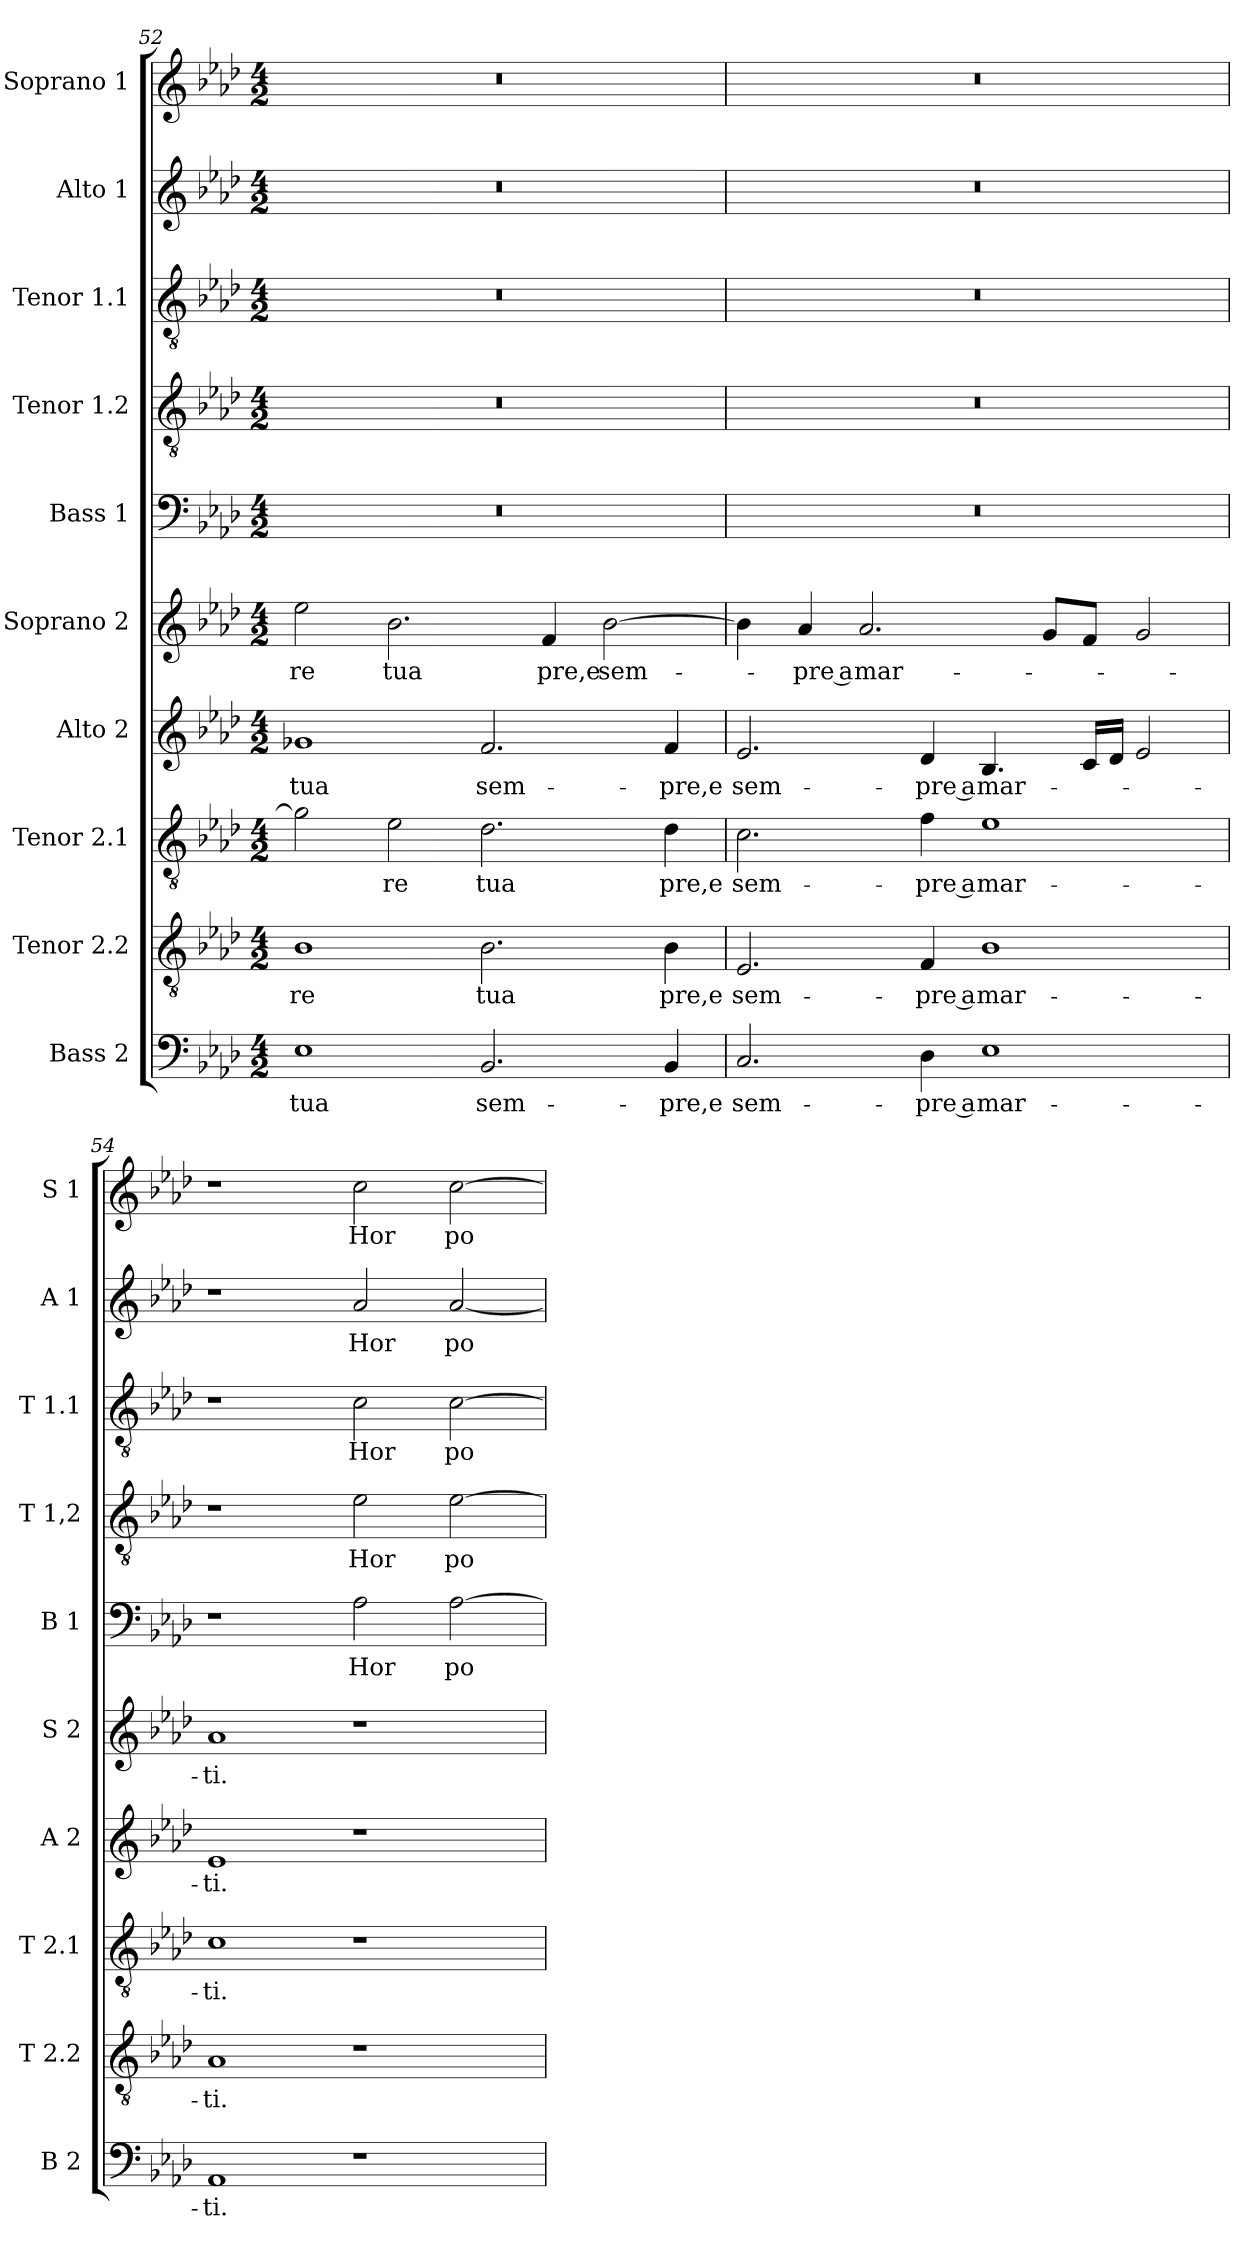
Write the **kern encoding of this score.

**kern	**text	**kern	**text	**kern	**text	**kern	**text	**kern	**text	**kern	**text	**kern	**text	**kern	**text	**kern	**text	**kern	**text
*part10	*part10	*part9	*part9	*part8	*part8	*part7	*part7	*part6	*part6	*part5	*part5	*part4	*part4	*part3	*part3	*part2	*part2	*part1	*part1
*staff10	*staff10	*staff9	*staff9	*staff8	*staff8	*staff7	*staff7	*staff6	*staff6	*staff5	*staff5	*staff4	*staff4	*staff3	*staff3	*staff2	*staff2	*staff1	*staff1
*I"Bass 2	*	*I"Tenor 2.2	*	*I"Tenor 2.1	*	*I"Alto 2	*	*I"Soprano 2	*	*I"Bass 1	*	*I"Tenor 1.2	*	*I"Tenor 1.1	*	*I"Alto 1	*	*I"Soprano 1	*
*I'B 2	*	*I'T 2.2	*	*I'T 2.1	*	*I'A 2	*	*I'S 2	*	*I'B 1	*	*I'T 1,2	*	*I'T 1.1	*	*I'A 1	*	*I'S 1	*
*clefF4	*	*clefGv2	*	*clefGv2	*	*clefG2	*	*clefG2	*	*clefF4	*	*clefGv2	*	*clefGv2	*	*clefG2	*	*clefG2	*
*k[b-e-a-d-]	*	*k[b-e-a-d-]	*	*k[b-e-a-d-]	*	*k[b-e-a-d-]	*	*k[b-e-a-d-]	*	*k[b-e-a-d-]	*	*k[b-e-a-d-]	*	*k[b-e-a-d-]	*	*k[b-e-a-d-]	*	*k[b-e-a-d-]	*
*A-:	*	*A-:	*	*A-:	*	*A-:	*	*A-:	*	*A-:	*	*A-:	*	*A-:	*	*A-:	*	*A-:	*
*M4/2	*	*M4/2	*	*M4/2	*	*M4/2	*	*M4/2	*	*M4/2	*	*M4/2	*	*M4/2	*	*M4/2	*	*M4/2	*
=52	=52	=52	=52	=52	=52	=52	=52	=52	=52	=52	=52	=52	=52	=52	=52	=52	=52	=52	=52
!	!LO:LY:b	!	!LO:LY:b	!	!	!	!LO:LY:b	!	!LO:LY:b	!	!	!	!	!	!	!	!	!	!
1E-	tua	1B-	-re	2g-\]	.	1g-X	tua	2ee-\	-re	0r	.	0r	.	0r	.	0r	.	0r	.
!	!	!	!	!	!LO:LY:b	!	!	!	!LO:LY:b	!	!	!	!	!	!	!	!	!	!
.	.	.	.	2e-\	-re	.	.	2.b-\	tua	.	.	.	.	.	.	.	.	.	.
!	!LO:LY:b	!	!LO:LY:b	!	!LO:LY:b	!	!LO:LY:b	!	!	!	!	!	!	!	!	!	!	!	!
2.BB-/	sem-	2.B-\	tua	2.d-\	tua	2.f/	sem-	.	.	.	.	.	.	.	.	.	.	.	.
!	!	!	!	!	!	!	!	!	!LO:LY:b	!	!	!	!	!	!	!	!	!	!
.	.	.	.	.	.	.	.	4f/	pre,e	.	.	.	.	.	.	.	.	.	.
!	!	!	!	!	!	!	!	!	!LO:LY:b	!	!	!	!	!	!	!	!	!	!
.	.	.	.	.	.	.	.	[2b-\	sem-	.	.	.	.	.	.	.	.	.	.
!	!LO:LY:b	!	!LO:LY:b	!	!LO:LY:b	!	!LO:LY:b	!	!	!	!	!	!	!	!	!	!	!	!
4BB-/	-pre,e	4B-\	pre,e	4d-\	pre,e	4f/	-pre,e	.	.	.	.	.	.	.	.	.	.	.	.
=53	=53	=53	=53	=53	=53	=53	=53	=53	=53	=53	=53	=53	=53	=53	=53	=53	=53	=53	=53
!	!LO:LY:b	!	!LO:LY:b	!	!LO:LY:b	!	!LO:LY:b	!	!	!	!	!	!	!	!	!	!	!	!
2.C/	sem-	2.E-/	sem-	2.c\	sem-	2.e-/	sem-	4b-\]	.	0r	.	0r	.	0r	.	0r	.	0r	.
!	!	!	!	!	!	!	!	!	!LO:LY:b	!	!	!	!	!	!	!	!	!	!
.	.	.	.	.	.	.	.	4a-/	-pre a	.	.	.	.	.	.	.	.	.	.
!	!	!	!	!	!	!	!	!	!LO:LY:b	!	!	!	!	!	!	!	!	!	!
.	.	.	.	.	.	.	.	2.a-/	mar-	.	.	.	.	.	.	.	.	.	.
!	!LO:LY:b	!	!LO:LY:b	!	!LO:LY:b	!	!LO:LY:b	!	!	!	!	!	!	!	!	!	!	!	!
4D-\	-pre a	4F/	-pre a	4f\	-pre a	4d-/	-pre a	.	.	.	.	.	.	.	.	.	.	.	.
!	!LO:LY:b	!	!LO:LY:b	!	!LO:LY:b	!	!LO:LY:b	!	!	!	!	!	!	!	!	!	!	!	!
1E-	mar-	1B-	mar-	1e-	mar-	4.B-/	mar-	.	.	.	.	.	.	.	.	.	.	.	.
.	.	.	.	.	.	.	.	8g/L	.	.	.	.	.	.	.	.	.	.	.
.	.	.	.	.	.	16c/LL	.	8f/J	.	.	.	.	.	.	.	.	.	.	.
.	.	.	.	.	.	16d-/JJ	.	.	.	.	.	.	.	.	.	.	.	.	.
.	.	.	.	.	.	2e-/	.	2g/	.	.	.	.	.	.	.	.	.	.	.
=54	=54	=54	=54	=54	=54	=54	=54	=54	=54	=54	=54	=54	=54	=54	=54	=54	=54	=54	=54
!	!LO:LY:b	!	!LO:LY:b	!	!LO:LY:b	!	!LO:LY:b	!	!LO:LY:b	!	!	!	!	!	!	!	!	!	!
1AA-	-ti.	1A-	-ti.	1c	-ti.	1e-	-ti.	1a-	-ti.	1r	.	1r	.	1r	.	1r	.	1r	.
!	!	!	!	!	!	!	!	!	!	!	!LO:LY:b	!	!LO:LY:b	!	!LO:LY:b	!	!LO:LY:b	!	!LO:LY:b
1r	.	1r	.	1r	.	1r	.	1r	.	2A-\	Hor	2e-\	Hor	2c\	Hor	2a-/	Hor	2cc\	Hor
!	!	!	!	!	!	!	!	!	!	!	!LO:LY:b	!	!LO:LY:b	!	!LO:LY:b	!	!LO:LY:b	!	!LO:LY:b
.	.	.	.	.	.	.	.	.	.	[2A-\	po-	[2e-\	po-	[2c\	po-	[2a-/	po-	[2cc\	po-
=	=	=	=	=	=	=	=	=	=	=	=	=	=	=	=	=	=	=	=
*-	*-	*-	*-	*-	*-	*-	*-	*-	*-	*-	*-	*-	*-	*-	*-	*-	*-	*-	*-
